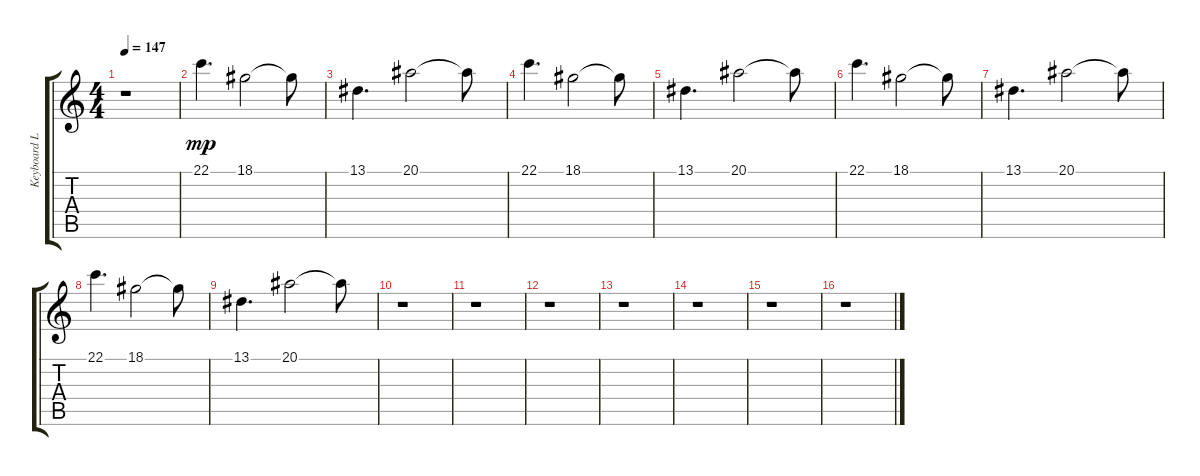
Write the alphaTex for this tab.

\track ("Keyboard Lead" "Keyboard L") {instrument synthstrings1}
\staff {score tabs}
\tuning (D4 A3 F3 C3 G2 C2) {hide}
\ts (4 4)
\tempo 147
\clef g2
\ks c
r.1{dy mp instrument synthstrings1} |
22.1.4{d} 18.1.2 18.1{t}.8 |
13.1.4{d} 20.1.2 20.1{t}.8 |
22.1.4{d} 18.1.2 18.1{t}.8 |
13.1.4{d} 20.1.2 20.1{t}.8 |
22.1.4{d} 18.1.2 18.1{t}.8 |
13.1.4{d} 20.1.2 20.1{t}.8 |
22.1.4{d} 18.1.2 18.1{t}.8 |
13.1.4{d} 20.1.2 20.1{t}.8 |
r.1 |
r.1 |
r.1 |
r.1 |
r.1 |
r.1 |
r.1
